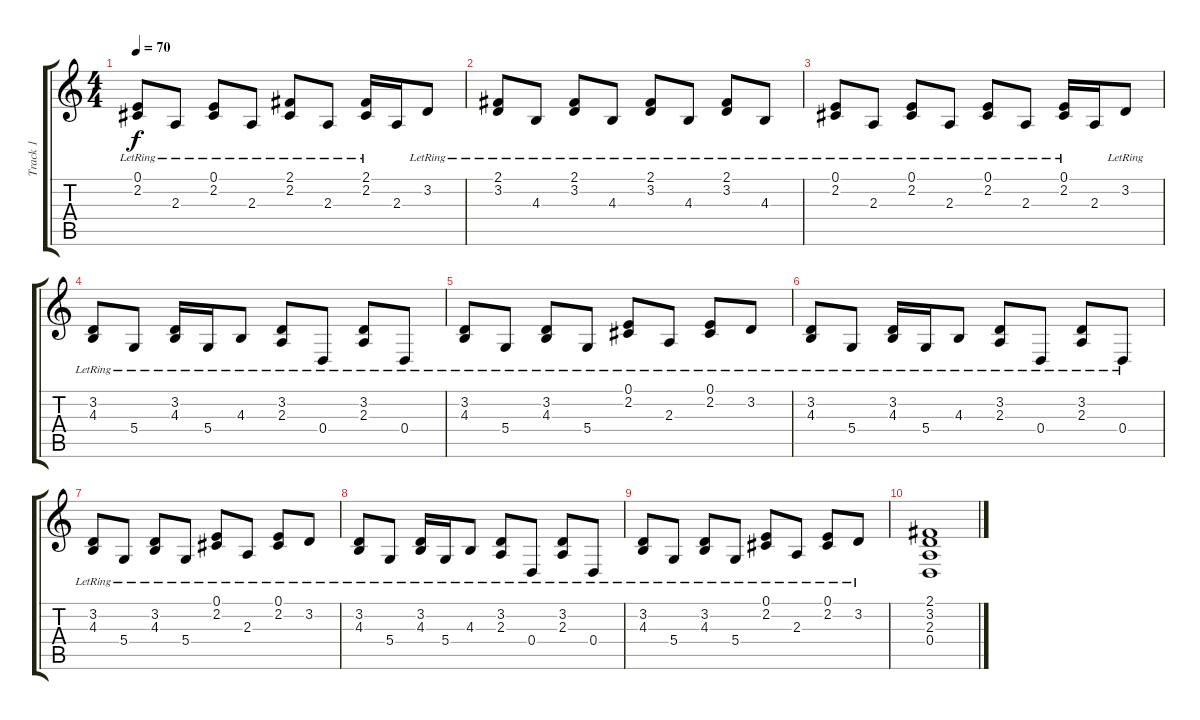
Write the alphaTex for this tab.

\track ("Track 1" "Track 1") {instrument acousticgrandpiano}
\staff {score tabs}
\tuning (E4 B3 G3 D3 A2 E2) {hide}
\ts (4 4)
\tempo 70
\clef g2
\ks c
(0.1{lr} 2.2{lr}).8{dy f} 2.3{lr}.8 (0.1{lr} 2.2{lr}).8 2.3{lr}.8 (2.1{lr} 2.2{lr}).8 2.3{lr}.8 (2.1{lr} 2.2{lr}).16 2.3.16 3.2{lr}.8 |
(2.1{lr} 3.2{lr}).8 4.3{lr}.8 (2.1{lr} 3.2{lr}).8 4.3{lr}.8 (2.1{lr} 3.2{lr}).8 4.3{lr}.8 (2.1{lr} 3.2{lr}).8 4.3{lr}.8 |
(0.1{lr} 2.2{lr}).8 2.3{lr}.8 (0.1{lr} 2.2{lr}).8 2.3{lr}.8 (0.1{lr} 2.2{lr}).8 2.3{lr}.8 (0.1{lr} 2.2{lr}).16 2.3.16 3.2{lr}.8 |
(3.2{lr} 4.3{lr}).8 5.4{lr}.8 (3.2{lr} 4.3{lr}).16 5.4{lr}.16 4.3{lr}.8 (3.2{lr} 2.3{lr}).8 0.4{lr}.8 (3.2{lr} 2.3{lr}).8 0.4{lr}.8 |
(3.2{lr} 4.3{lr}).8 5.4{lr}.8 (3.2{lr} 4.3{lr}).8 5.4{lr}.8 (0.1{lr} 2.2{lr}).8 2.3{lr}.8 (0.1{lr} 2.2{lr}).8 3.2{lr}.8 |
(3.2{lr} 4.3{lr}).8 5.4{lr}.8 (3.2{lr} 4.3{lr}).16 5.4{lr}.16 4.3{lr}.8 (3.2{lr} 2.3{lr}).8 0.4{lr}.8 (3.2{lr} 2.3{lr}).8 0.4{lr}.8 |
(3.2{lr} 4.3{lr}).8 5.4{lr}.8 (3.2{lr} 4.3{lr}).8 5.4{lr}.8 (0.1{lr} 2.2{lr}).8 2.3{lr}.8 (0.1{lr} 2.2{lr}).8 3.2{lr}.8 |
(3.2{lr} 4.3{lr}).8 5.4{lr}.8 (3.2{lr} 4.3{lr}).16 5.4{lr}.16 4.3{lr}.8 (3.2{lr} 2.3{lr}).8 0.4{lr}.8 (3.2{lr} 2.3{lr}).8 0.4{lr}.8 |
(3.2{lr} 4.3{lr}).8 5.4{lr}.8 (3.2{lr} 4.3{lr}).8 5.4{lr}.8 (0.1{lr} 2.2{lr}).8 2.3{lr}.8 (0.1{lr} 2.2{lr}).8 3.2{lr}.8 |
(2.1 3.2 2.3 0.4).1
